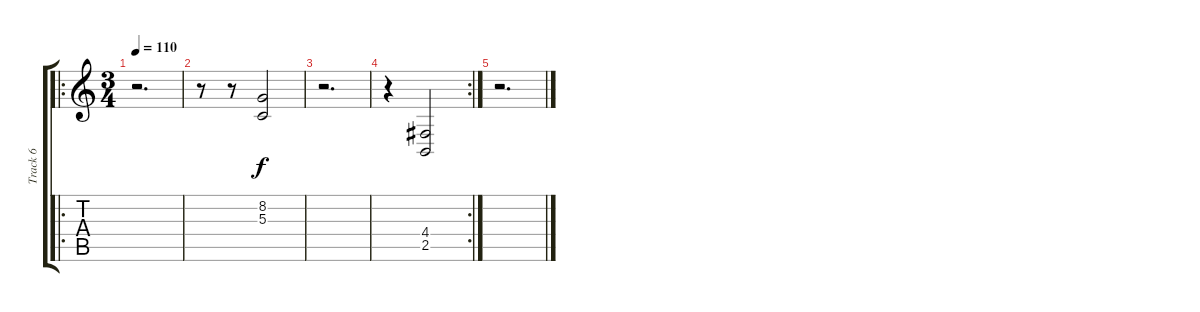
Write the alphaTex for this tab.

\track ("Track 6" "Track 6") {instrument oboe}
\staff {score tabs}
\tuning (E4 B3 G3 D3 A2 E2) {hide}
\ro
\ts (3 4)
\tempo 110
\clef g2
\ks c
r.2{d dy f} |
r.8 r.8 (8.2 5.3).2 |
r.2{d} |
\rc 2
r.4 (4.4 2.5).2 |
r.2{d}
